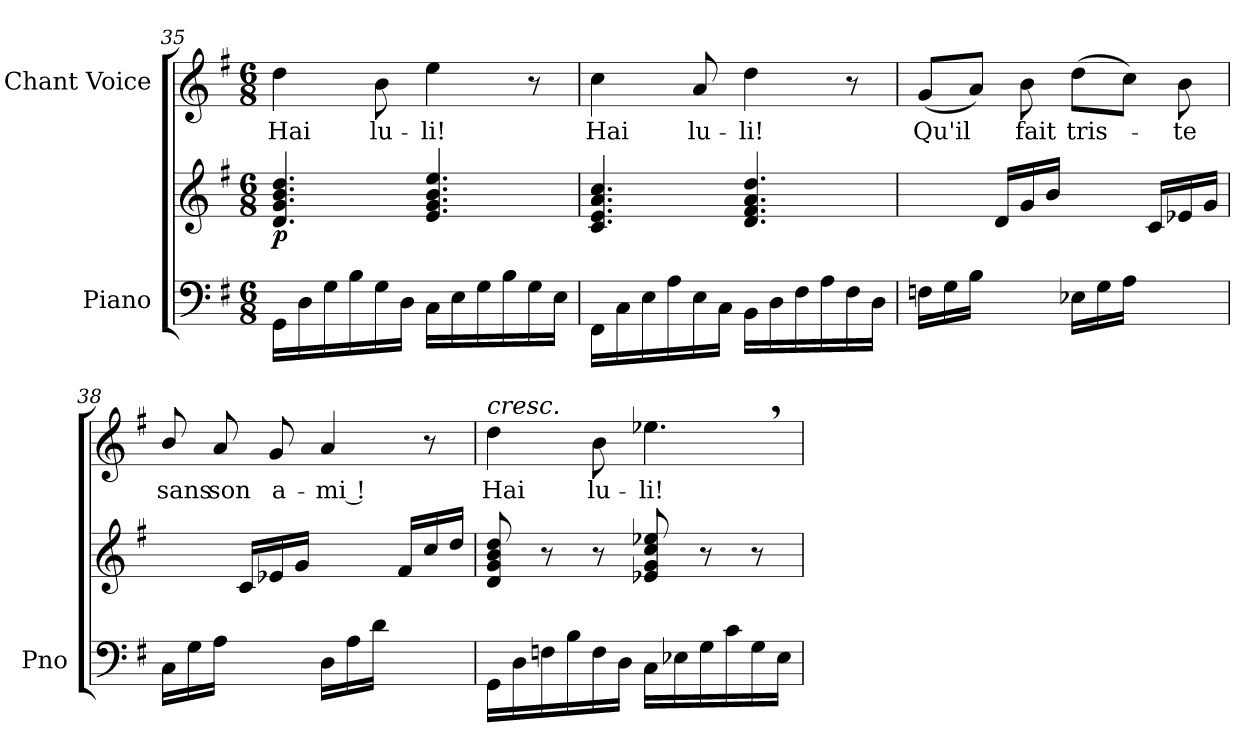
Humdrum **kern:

**kern	**kern	**dynam	**kern	**text
*part2	*part2	*part2	*part1	*part1
*staff3	*staff2	*staff2/3	*staff1	*staff1
*I"Piano	*	*	*I"Chant Voice	*
*I'Pno	*	*	*	*
!!LO:LB:g=z
*clefF4	*clefG2	*	*clefG2	*
*k[f#]	*k[f#]	*	*k[f#]	*
*M6/8	*M6/8	*	*M6/8	*
=35	=35	=35	=35	=35
!	!	!LO:DY:b	!	!LO:LY:b
16GG\LL	4.d/ 4.g/ 4.b/ 4.dd/	p	4dd\	Hai
16D\	.	.	.	.
16G\	.	.	.	.
16B\	.	.	.	.
!	!	!	!	!LO:LY:b
16G\	.	.	8b\	lu-
16D\JJ	.	.	.	.
!	!	!	!	!LO:LY:b
16C\LL	4.e/ 4.g/ 4.b/ 4.ee/	.	4ee\	-li!
16E\	.	.	.	.
16G\	.	.	.	.
16B\	.	.	.	.
16G\	.	.	8r	.
16E\JJ	.	.	.	.
=36	=36	=36	=36	=36
!	!	!	!	!LO:LY:b
16FF#\LL	4.c/ 4.e/ 4.a/ 4.cc/	.	4cc\	Hai
16C\	.	.	.	.
16E\	.	.	.	.
16A\	.	.	.	.
!	!	!	!	!LO:LY:b
16E\	.	.	8a/	lu-
16C\JJ	.	.	.	.
!	!	!	!	!LO:LY:b
16BB\LL	4.d/ 4.f#/ 4.a/ 4.dd/	.	4dd\	-li!
16D\	.	.	.	.
16F#\	.	.	.	.
16A\	.	.	.	.
16F#\	.	.	8r	.
16D\JJ	.	.	.	.
!!LO:PB:g=z
=37	=37	=37	=37	=37
*^	*	*	*	*
!	!	!	!	!	!LO:LY:b
(16Fn\LL	2.ryy	8.ryy	.	(8g/L	Qu'il
16G\	.	.	.	.	.
16B\JJ	.	.	.	8a/J)	.
8.ryy	.	16d/LL	.	.	.
!	!	!	!	!	!LO:LY:b
.	.	16g/	.	8b\	fait
.	.	16b/JJ)	.	.	.
!	!	!	!	!	!LO:LY:b
(16E-X\LL	.	8.ryy	.	(8dd\L	tris-
16G\	.	.	.	.	.
16A\JJ	.	.	.	8cc\J)	.
8.ryy	.	16c/LL	.	.	.
!	!	!	!	!	!LO:LY:b
.	.	16e-X/	.	8b\	-te
.	.	16g/JJ)	.	.	.
!!LO:LB:g=z
=38	=38	=38	=38	=38	=38
!	!	!	!	!	!LO:LY:b
(16C\LL	2.ryy	8.ryy	.	8b/	sans
16G\	.	.	.	.	.
!	!	!	!	!	!LO:LY:b
16A\JJ	.	.	.	8a/	son
8.ryy	.	16c/LL	.	.	.
!	!	!	!	!	!LO:LY:b
.	.	16e-X/	.	8g/	a-
.	.	16g/JJ)	.	.	.
!	!	!	!	!	!LO:LY:b
(16D\LL	.	8.ryy	.	4a/	-mi !
16A\	.	.	.	.	.
16d\JJ	.	.	.	.	.
8.ryy	.	16f#/LL	.	.	.
.	.	16cc/	.	8r	.
.	.	16dd/JJ)	.	.	.
*v	*v	*	*	*	*
=39	=39	=39	=39	=39
!	!	!	!LO:TX:a:i:t=cresc.	!
!	!	!	!	!LO:LY:b
16GG\LL	8d/ 8g/ 8b/ 8dd/	.	4dd\	Hai
16D\	.	.	.	.
16Fn\	8r	.	.	.
16B\	.	.	.	.
!	!	!	!	!LO:LY:b
16F\	8r	.	8b\	lu-
16D\JJ	.	.	.	.
!	!	!	!	!LO:LY:b
16C\LL	8e-X/ 8g/ 8cc/ 8ee-X/	.	4.ee-X,\	-li!
16E-X\	.	.	.	.
16G\	8r	.	.	.
16c\	.	.	.	.
16G\	8r	.	.	.
16E-\JJ	.	.	.	.
=	=	=	=	=
*-	*-	*-	*-	*-
